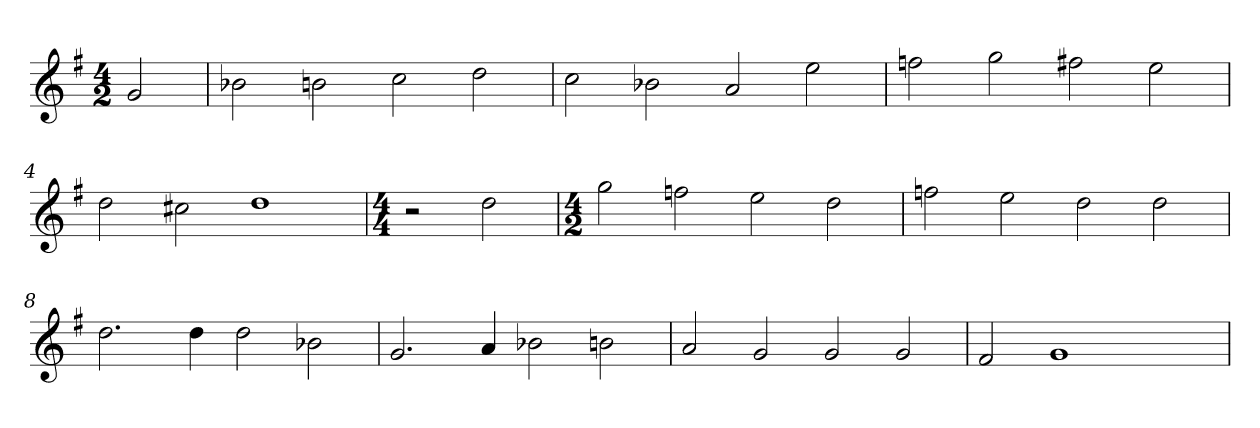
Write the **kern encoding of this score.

**kern
*part1
*staff1
*clefG2
*k[f#]
*G:
*M4/2
=
2g
=1
2b-X
2b
2cc
2dd
=2
2cc
2b-X
2a
2ee
=3
2ffn
2gg
2ff#
2ee
=4
2dd
2cc#X
1dd
=5
*M4/4
2r
2dd
=6
*M4/2
2gg
2ffn
2ee
2dd
=7
2ffn
2ee
2dd
2dd
=8
2.dd
4dd
2dd
2b-X
=9
2.g
4a
2b-X
2b
=10
2a
2g
2g
2g
=11
2f#
1g
2ryy
=
*-
